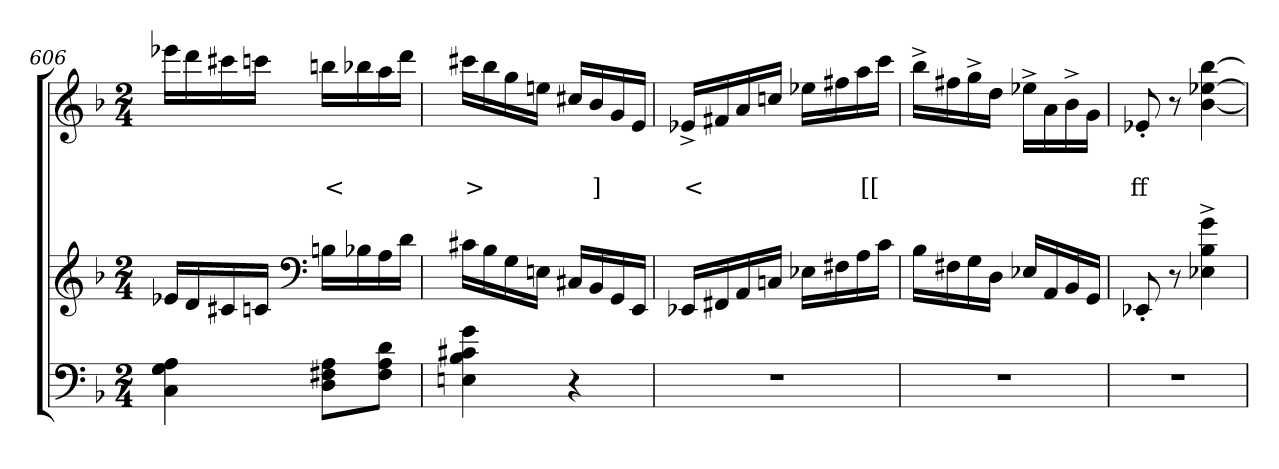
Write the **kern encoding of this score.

**kern	**kern	**kern	**text	**text
*part3	*part2	*part1	*part1	*part1
*staff3	*staff2	*staff1	*staff1	*staff1
*clefF4	*clefG2	*clefG2	*	*
*k[b-]	*k[b-]	*k[b-]	*	*
*M2/4	*M2/4	*M2/4	*	*
=606	=606	=606	=606	=606
4A 4G 4C	16e-XLL	16eee-XLL	.	.
.	16d	16ddd	.	.
.	16c#X	16ccc#X	.	.
.	16cnJJ	16cccnJJ	.	.
*	*clefF4	*	*	*
8A 8F#X 8DL	16BnLL	16bbnLL	.	<
.	16B-X	16bb-X	.	.
8d 8A 8F#J	16A	16aa	.	.
.	16dJJ	16dddJJ	.	.
=607	=607	=607	=607	=607
4g 4c#X 4B- 4En	16c#XLL	16ccc#XLL	.	>
.	16B-	16bb-	.	.
.	16G	16gg	.	.
.	16EnJJ	16eenJJ	.	.
4r	16C#LL	16cc#LL	.	.
.	16BB-	16b-	.	]
.	16GG	16g	.	.
.	16EEJJ	16eJJ	.	.
=608	=608	=608	=608	=608
2r	16EE-XLL	16e-X^>LL	.	<
.	16FF#X	16f#X	.	.
.	16AA	16a	.	.
.	16CnJJ	16ccnJJ	.	.
.	16E-LL	16ee-LL	.	.
.	16F#	16ff#	.	.
.	16A	16aa	.	.
.	16cJJ	16cccJJ	.	[[
=609	=609	=609	=609	=609
2r	16B-LL	16bb-^>LL	.	.
.	16F#X	16ff#X	.	.
.	16G	16gg^>	.	.
.	16DJJ	16ddJJ	.	.
.	16E-XLL	16ee-X^>LL	.	.
.	16AA	16a	.	.
.	16BB-	16b-^>	.	.
.	16GGJJ	16gJJ	.	.
=610	=610	=610	=610	=610
2r	8EE-X'>	8e-X'>	.	ff
.	8r	8r	.	.
.	4g^> 4B-^> 4E-^>	[4bb- [4ee- [4b-	.	.
=	=	=	=	=
*-	*-	*-	*-	*-
